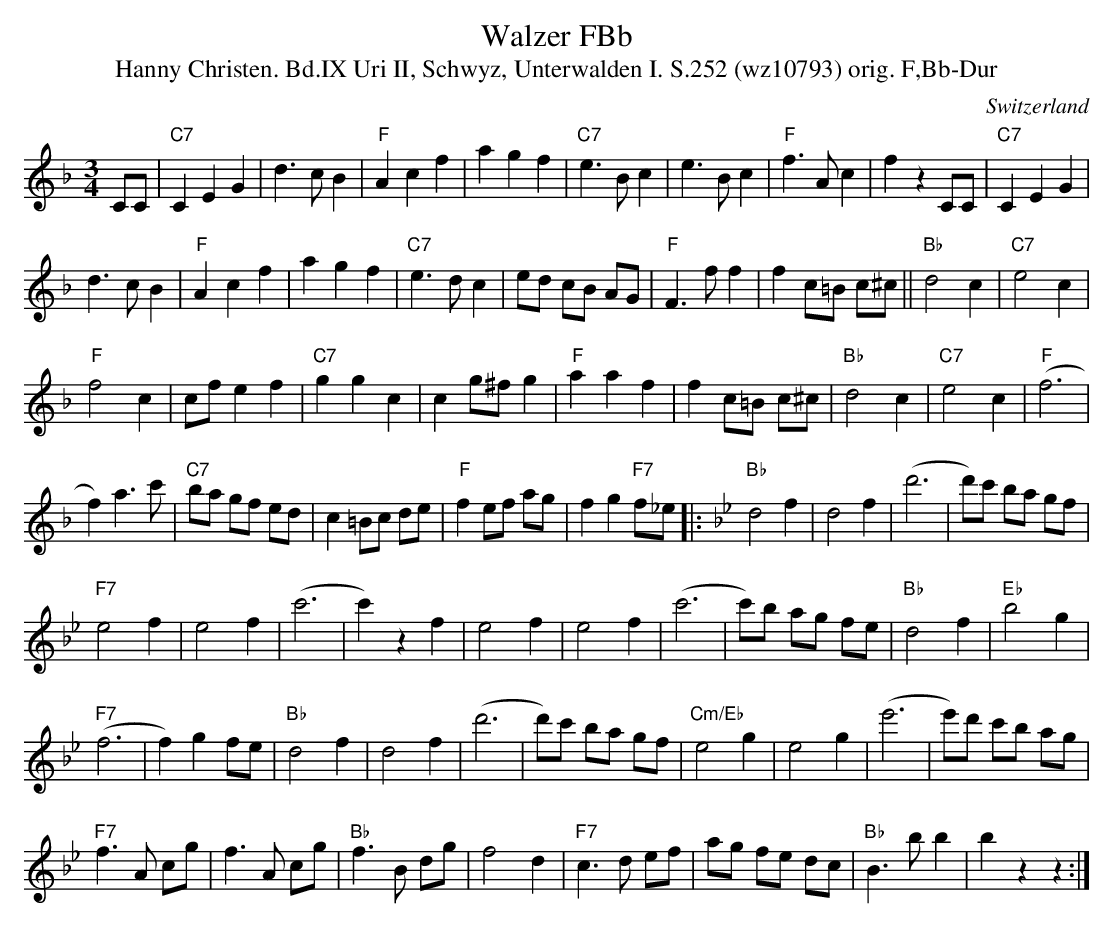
X:1
T: Walzer FBb
T:Hanny Christen. Bd.IX Uri II, Schwyz, Unterwalden I. S.252 (wz10793) orig. F,Bb-Dur
M:3/4
L:1/8
O:Switzerland
K:F major
CC | "C7"C2 E2 G2 | d3 c B2 | "F"A2 c2 f2 | a2 g2 f2 | "C7"e3 B c2 | e3 B c2 | "F"f3 A c2 | f2 z2 CC | "C7"C2 E2 G2 |
d3 c B2 | "F"A2 c2 f2 | a2 g2 f2 | "C7"e3 d c2 | ed cB AG | "F"F3 f f2 | f2 c=B c^c || "Bb"d4 c2 | "C7"e4 c2 |
"F"f4 c2 | cf e2 f2 | "C7"g2 g2 c2 | c2 g^f g2 | "F"a2 a2 f2 | f2 c=B c^c | "Bb"d4 c2 | "C7"e4 c2 | ("F"f6 |
f2) a3 c' | "C7"ba gf ed | c2 =Bc de | "F"f2 ef ag | f2 g2 "F7"f_e |: [K:Bb] "Bb"d4 f2 | d4 f2 | (d'6 |d')c' ba gf |
"F7"e4 f2 | e4 f2 | (c'6 | c'2) z2 f2 | e4 f2 | e4 f2 | (c'6 | c')b ag fe | "Bb"d4 f2 | "Eb"b4g2 |
("F7"f6 | f2)  g2 fe | "Bb"d4 f2 |  d4 f2 | (d'6 | d')c' ba gf | "Cm/Eb"e4 g2 | e4 g2 | (e'6 | e')d' c'b ag |
"F7"f3 A cg | f3 A cg | "Bb"f3 B dg | f4d2 | "F7"c3 d ef | ag fe dc | "Bb"B3 b b2 | b2 z2z2 :|
